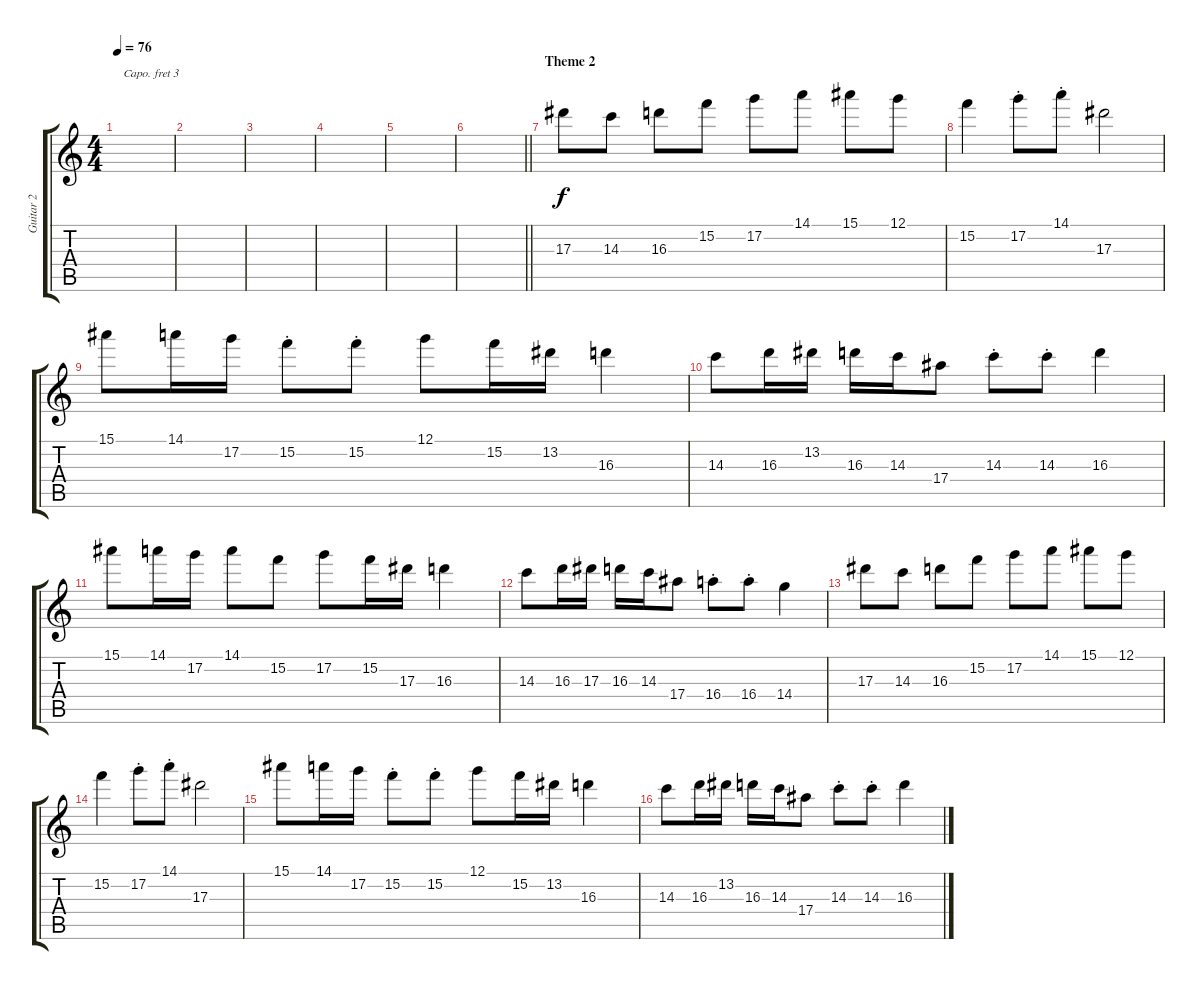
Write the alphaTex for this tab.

\track ("Guitar 2" "Guitar 2") {instrument acousticguitarnylon}
\staff {score tabs}
\capo 3
\tuning (E4 B3 G3 D3 A2 E2) {hide}
\ts (4 4)
\tempo 76
\clef g2
\ks c
|
|
|
|
|
\barLineRight lightlight
|
\section ("" "Theme 2")
17.3.8 14.3.8 16.3.8 15.2.8 17.2.8 14.1.8 15.1.8 12.1.8 |
15.2.4 17.2{st}.8 14.1{st}.8 17.3.2 |
15.1.8 14.1.16 17.2.16 15.2{st}.8 15.2{st}.8 12.1.8 15.2.16 13.2.16 16.3.4 |
14.3.8 16.3.16 13.2.16 16.3.16 14.3.16 17.4.8 14.3{st}.8 14.3{st}.8 16.3.4 |
15.1.8 14.1.16 17.2.16 14.1.8 15.2.8 17.2.8 15.2.16 17.3.16 16.3.4 |
14.3.8 16.3.16 17.3.16 16.3.16 14.3.16 17.4.8 16.4{st}.8 16.4{st}.8 14.4.4 |
17.3.8 14.3.8 16.3.8 15.2.8 17.2.8 14.1.8 15.1.8 12.1.8 |
15.2.4 17.2{st}.8 14.1{st}.8 17.3.2 |
15.1.8 14.1.16 17.2.16 15.2{st}.8 15.2{st}.8 12.1.8 15.2.16 13.2.16 16.3.4 |
14.3.8 16.3.16 13.2.16 16.3.16 14.3.16 17.4.8 14.3{st}.8 14.3{st}.8 16.3.4
